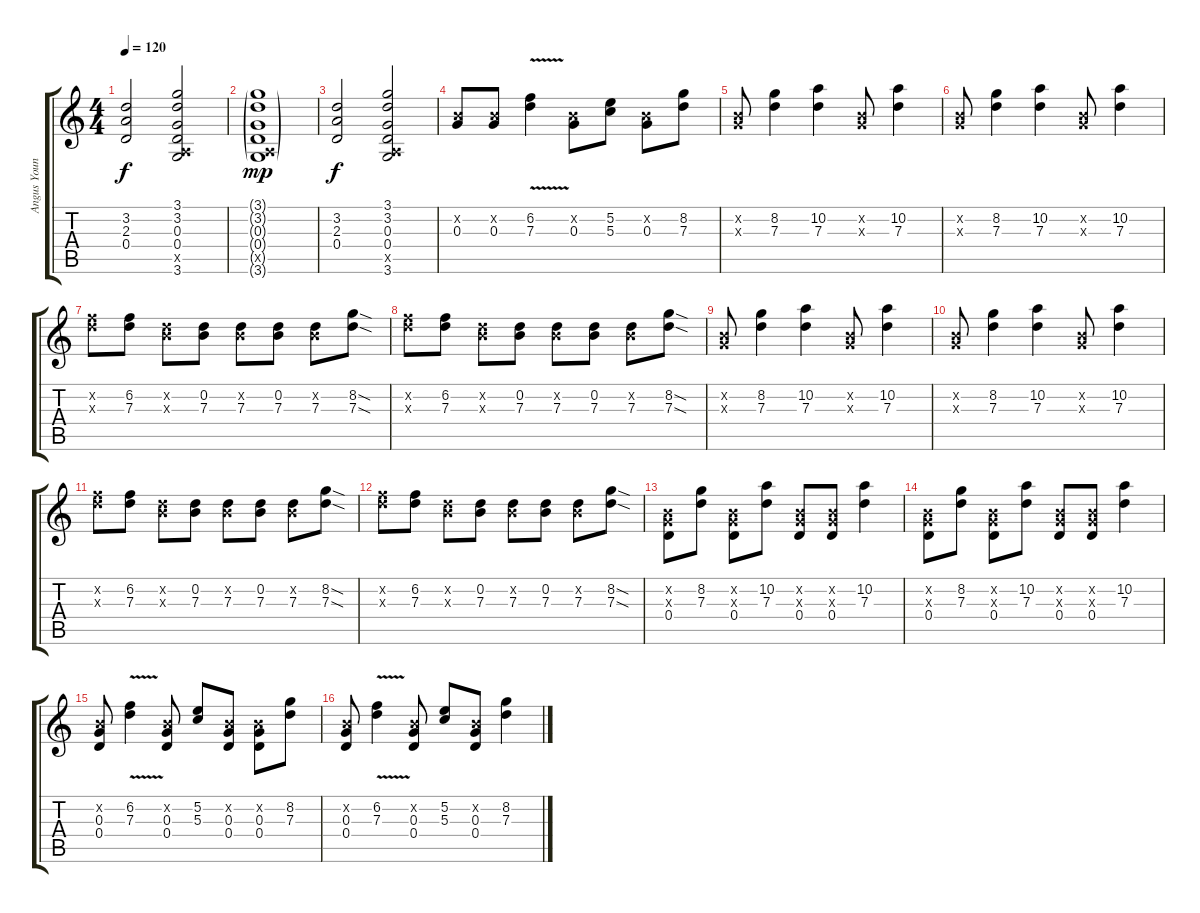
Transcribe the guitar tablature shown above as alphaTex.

\track ("Angus Young" "Angus Youn") {instrument overdrivenguitar}
\staff {score tabs}
\tuning (E4 B3 G3 D3 A2 E2) {hide}
\ts (4 4)
\tempo 120
\clef g2
\ks c
(3.2 2.3 0.4).2{dy f} (3.1 3.2 0.3 0.4 0.5{x} 3.6).2 |
(3.1{g} 3.2{g} 0.3{g} 0.4{g} 0.5{g x} 3.6{g}).1{dy mp} |
(3.2 2.3 0.4).2{dy f} (3.1 3.2 0.3 0.4 0.5{x} 3.6).2 |
(0.2{x} 0.3).8 (0.2{x} 0.3).8 (6.2{v} 7.3).4 (0.2{x} 0.3).8 (5.2 5.3).8 (0.2{x} 0.3).8 (8.2 7.3).8 |
(0.2{x} 0.3{x}).8 (8.2 7.3).4 (10.2 7.3).4 (0.2{x} 0.3{x}).8 (10.2 7.3).4 |
(0.2{x} 0.3{x}).8 (8.2 7.3).4 (10.2 7.3).4 (0.2{x} 0.3{x}).8 (10.2 7.3).4 |
(6.2{x} 7.3{x}).8 (6.2 7.3).8 (0.2{x} 7.3{x}).8 (0.2 7.3).8 (0.2{x} 7.3).8 (0.2 7.3).8 (0.2{x} 7.3).8 (8.2{sod} 7.3{sod}).8 |
(6.2{x} 7.3{x}).8 (6.2 7.3).8 (0.2{x} 7.3{x}).8 (0.2 7.3).8 (0.2{x} 7.3).8 (0.2 7.3).8 (0.2{x} 7.3).8 (8.2{sod} 7.3{sod}).8 |
(0.2{x} 0.3{x}).8 (8.2 7.3).4 (10.2 7.3).4 (0.2{x} 0.3{x}).8 (10.2 7.3).4 |
(0.2{x} 0.3{x}).8 (8.2 7.3).4 (10.2 7.3).4 (0.2{x} 0.3{x}).8 (10.2 7.3).4 |
(6.2{x} 7.3{x}).8 (6.2 7.3).8 (0.2{x} 7.3{x}).8 (0.2 7.3).8 (0.2{x} 7.3).8 (0.2 7.3).8 (0.2{x} 7.3).8 (8.2{sod} 7.3{sod}).8 |
(6.2{x} 7.3{x}).8 (6.2 7.3).8 (0.2{x} 7.3{x}).8 (0.2 7.3).8 (0.2{x} 7.3).8 (0.2 7.3).8 (0.2{x} 7.3).8 (8.2{sod} 7.3{sod}).8 |
(0.2{x} 0.3{x} 0.4).8 (8.2 7.3).8 (0.2{x} 0.3{x} 0.4).8 (10.2 7.3).8 (0.2{x} 0.3{x} 0.4).8 (0.2{x} 0.3{x} 0.4).8 (10.2 7.3).4 |
(0.2{x} 0.3{x} 0.4).8 (8.2 7.3).8 (0.2{x} 0.3{x} 0.4).8 (10.2 7.3).8 (0.2{x} 0.3{x} 0.4).8 (0.2{x} 0.3{x} 0.4).8 (10.2 7.3).4 |
(0.2{x} 0.3 0.4).8 (6.2{v} 7.3).4 (0.2{x} 0.3 0.4).8 (5.2 5.3).8 (0.2{x} 0.3 0.4).8 (0.2{x} 0.3 0.4).8 (8.2 7.3).8 |
(0.2{x} 0.3 0.4).8 (6.2{v} 7.3).4 (0.2{x} 0.3 0.4).8 (5.2 5.3).8 (0.2{x} 0.3 0.4).8 (8.2 7.3).4
